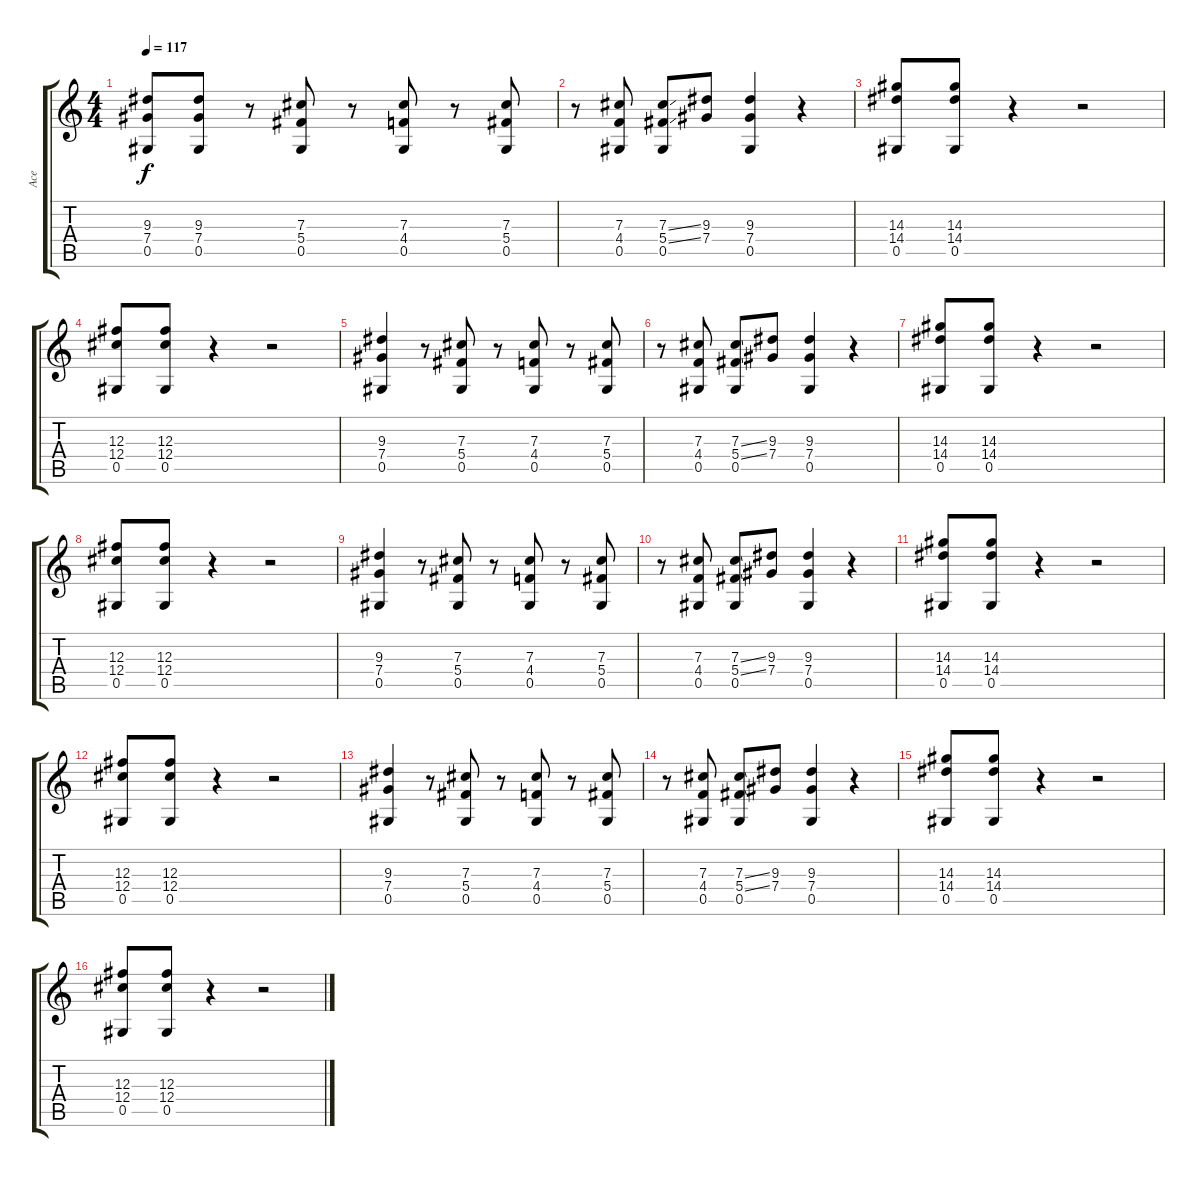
\track ("Ace" "Ace") {instrument overdrivenguitar}
\staff {score tabs}
\tuning (Eb4 Bb3 Gb3 Db3 Ab2 Eb2) {hide}
\ts (4 4)
\tempo 117
\clef g2
\ks c
(9.3 7.4 0.5).8{dy f} (9.3 7.4 0.5).8 r.8 (7.3 5.4 0.5).8 r.8 (7.3 4.4 0.5).8 r.8 (7.3 5.4 0.5).8 |
r.8 (7.3 4.4 0.5).8 (7.3{ss} 5.4{ss} 0.5).8 (9.3 7.4).8 (9.3 7.4 0.5).4 r.4 |
(14.3 14.4 0.5).8 (14.3 14.4 0.5).8 r.4 r.2 |
(12.3 12.4 0.5).8 (12.3 12.4 0.5).8 r.4 r.2 |
(9.3 7.4 0.5).4 r.8 (7.3 5.4 0.5).8 r.8 (7.3 4.4 0.5).8 r.8 (7.3 5.4 0.5).8 |
r.8 (7.3 4.4 0.5).8 (7.3{ss} 5.4{ss} 0.5).8 (9.3 7.4).8 (9.3 7.4 0.5).4 r.4 |
(14.3 14.4 0.5).8 (14.3 14.4 0.5).8 r.4 r.2 |
(12.3 12.4 0.5).8 (12.3 12.4 0.5).8 r.4 r.2 |
(9.3 7.4 0.5).4 r.8 (7.3 5.4 0.5).8 r.8 (7.3 4.4 0.5).8 r.8 (7.3 5.4 0.5).8 |
r.8 (7.3 4.4 0.5).8 (7.3{ss} 5.4{ss} 0.5).8 (9.3 7.4).8 (9.3 7.4 0.5).4 r.4 |
(14.3 14.4 0.5).8 (14.3 14.4 0.5).8 r.4 r.2 |
(12.3 12.4 0.5).8 (12.3 12.4 0.5).8 r.4 r.2 |
(9.3 7.4 0.5).4 r.8 (7.3 5.4 0.5).8 r.8 (7.3 4.4 0.5).8 r.8 (7.3 5.4 0.5).8 |
r.8 (7.3 4.4 0.5).8 (7.3{ss} 5.4{ss} 0.5).8 (9.3 7.4).8 (9.3 7.4 0.5).4 r.4 |
(14.3 14.4 0.5).8 (14.3 14.4 0.5).8 r.4 r.2 |
(12.3 12.4 0.5).8 (12.3 12.4 0.5).8 r.4 r.2
